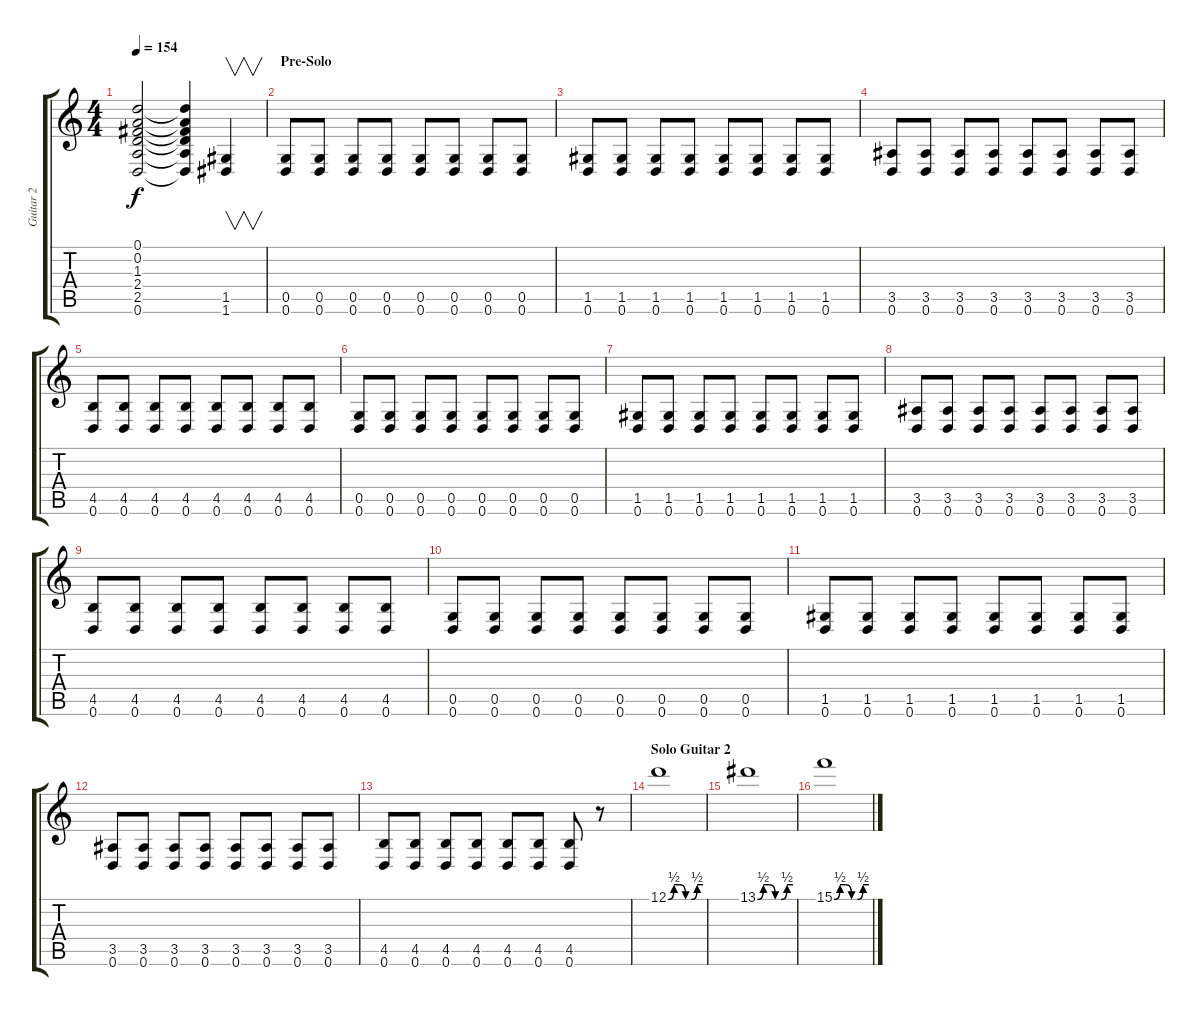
\track ("Guitar 2" "Guitar 2") {instrument overdrivenguitar}
\staff {score tabs}
\tuning (D4 A3 F3 C3 G2 D2) {hide}
\ts (4 4)
\tempo 154
\clef g2
\ks c
(0.1{t} 0.2{t} 1.3{t} 2.4{t} 2.5{t} 0.6{t}).2{dy f} (0.1{t} 0.2{t} 1.3{t} 2.4{t} 2.5{t} 0.6{t}).4 (1.5 1.6).4{v} |
\section ("" "Pre-Solo")
(0.5 0.6).8 (0.5 0.6).8 (0.5 0.6).8 (0.5 0.6).8 (0.5 0.6).8 (0.5 0.6).8 (0.5 0.6).8 (0.5 0.6).8 |
(1.5 0.6).8 (1.5 0.6).8 (1.5 0.6).8 (1.5 0.6).8 (1.5 0.6).8 (1.5 0.6).8 (1.5 0.6).8 (1.5 0.6).8 |
(3.5 0.6).8 (3.5 0.6).8 (3.5 0.6).8 (3.5 0.6).8 (3.5 0.6).8 (3.5 0.6).8 (3.5 0.6).8 (3.5 0.6).8 |
(4.5 0.6).8 (4.5 0.6).8 (4.5 0.6).8 (4.5 0.6).8 (4.5 0.6).8 (4.5 0.6).8 (4.5 0.6).8 (4.5 0.6).8 |
(0.5 0.6).8 (0.5 0.6).8 (0.5 0.6).8 (0.5 0.6).8 (0.5 0.6).8 (0.5 0.6).8 (0.5 0.6).8 (0.5 0.6).8 |
(1.5 0.6).8 (1.5 0.6).8 (1.5 0.6).8 (1.5 0.6).8 (1.5 0.6).8 (1.5 0.6).8 (1.5 0.6).8 (1.5 0.6).8 |
(3.5 0.6).8 (3.5 0.6).8 (3.5 0.6).8 (3.5 0.6).8 (3.5 0.6).8 (3.5 0.6).8 (3.5 0.6).8 (3.5 0.6).8 |
(4.5 0.6).8 (4.5 0.6).8 (4.5 0.6).8 (4.5 0.6).8 (4.5 0.6).8 (4.5 0.6).8 (4.5 0.6).8 (4.5 0.6).8 |
(0.5 0.6).8 (0.5 0.6).8 (0.5 0.6).8 (0.5 0.6).8 (0.5 0.6).8 (0.5 0.6).8 (0.5 0.6).8 (0.5 0.6).8 |
(1.5 0.6).8 (1.5 0.6).8 (1.5 0.6).8 (1.5 0.6).8 (1.5 0.6).8 (1.5 0.6).8 (1.5 0.6).8 (1.5 0.6).8 |
(3.5 0.6).8 (3.5 0.6).8 (3.5 0.6).8 (3.5 0.6).8 (3.5 0.6).8 (3.5 0.6).8 (3.5 0.6).8 (3.5 0.6).8 |
(4.5 0.6).8 (4.5 0.6).8 (4.5 0.6).8 (4.5 0.6).8 (4.5 0.6).8 (4.5 0.6).8 (4.5 0.6).8 r.8 |
\section ("" "Solo Guitar 2")
12.1{be (custom 0 0 10 2 20 2 30 0 40 0 50 2 60 2)}.1 |
13.1{be (custom 0 0 10 2 20 2 30 0 40 0 50 2 60 2)}.1 |
15.1{be (custom 0 0 10 2 20 2 30 0 40 0 50 2 60 2)}.1
